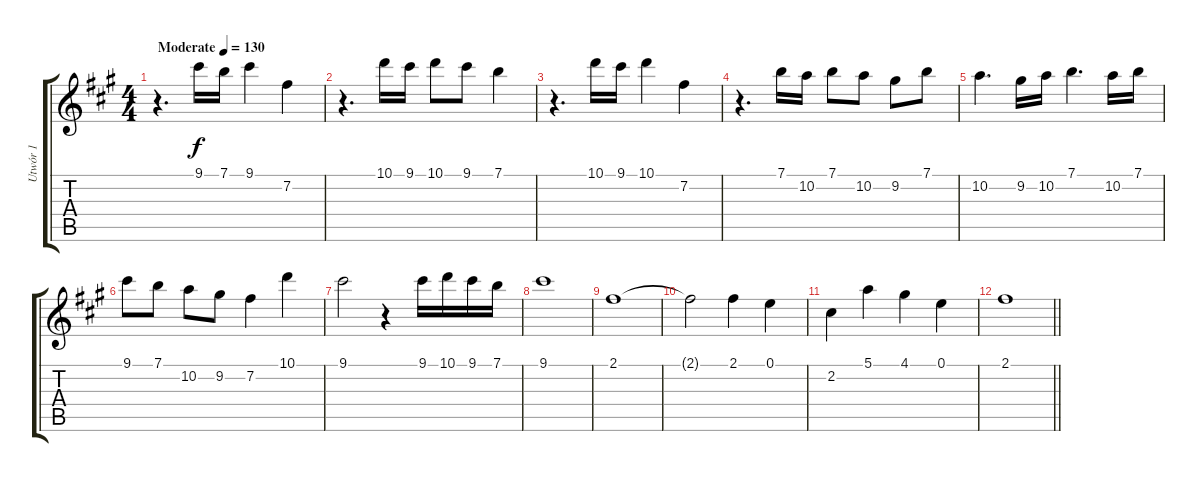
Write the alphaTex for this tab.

\track ("Utwór 1" "Utwór 1") {instrument acousticguitarsteel}
\staff {score tabs}
\tuning (E4 B3 G3 D3 A2 E2) {hide}
\ts (4 4)
\tempo (130 "Moderate")
\clef g2
\ks a
r.4{d dy f instrument acousticguitarsteel} 9.1.16 7.1.16 9.1.4 7.2.4 |
r.4{d} 10.1.16 9.1.16 10.1.8 9.1.8 7.1.4 |
r.4{d} 10.1.16 9.1.16 10.1.4 7.2.4 |
r.4{d} 7.1.16 10.2.16 7.1.8 10.2.8 9.2.8 7.1.8 |
10.2.4{d} 9.2.16 10.2.16 7.1.4{d} 10.2.16 7.1.16 |
9.1.8 7.1.8 10.2.8 9.2.8 7.2.4 10.1.4 |
9.1.2 r.4 9.1.16 10.1.16 9.1.16 7.1.16 |
9.1.1 |
2.1.1 |
2.1{t}.2 2.1.4 0.1.4 |
2.2.4 5.1.4 4.1.4 0.1.4 |
\barLineRight lightlight
2.1.1
